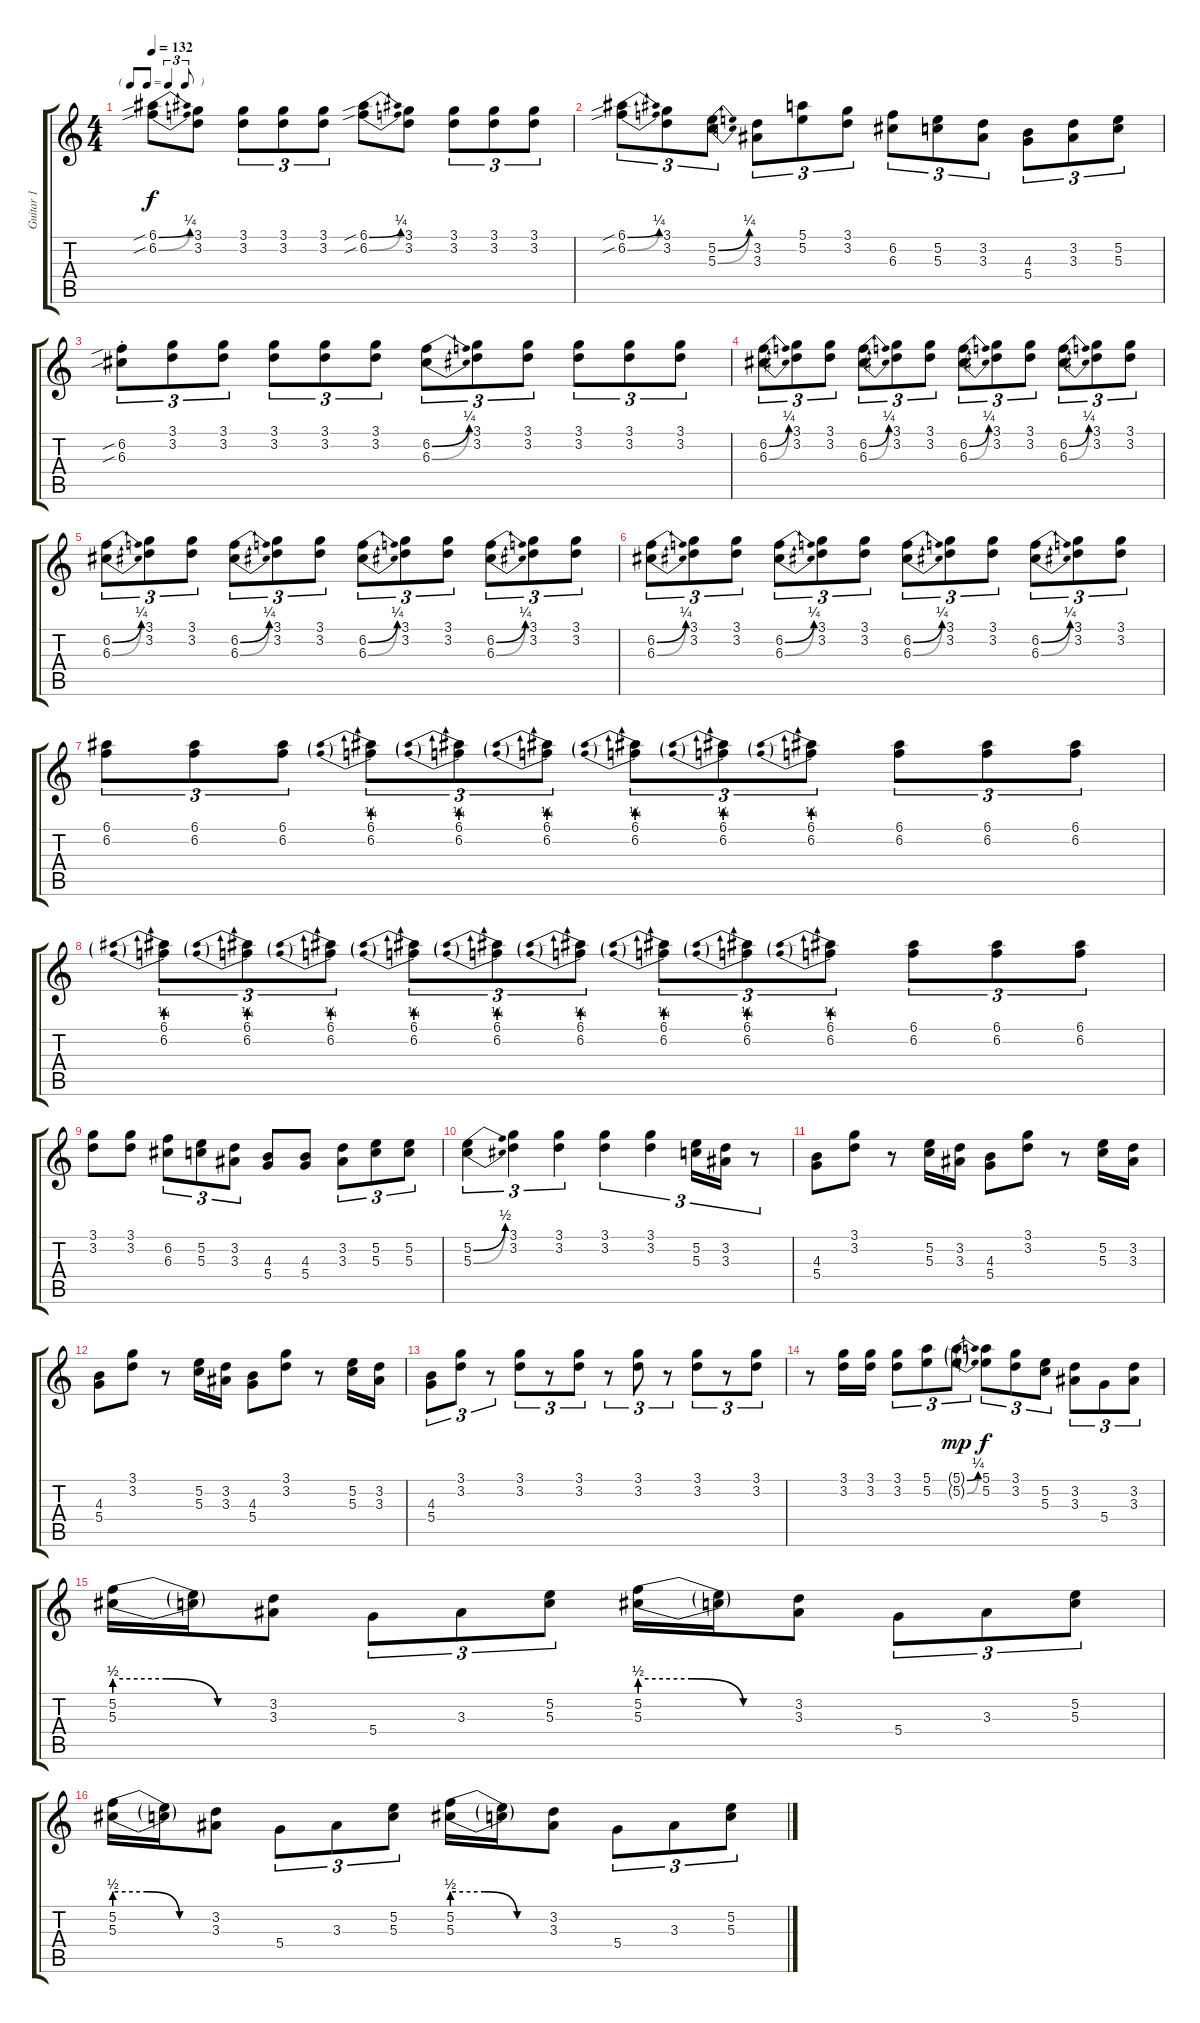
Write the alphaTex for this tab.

\track ("Guitar 1" "Guitar 1") {instrument electricguitarclean}
\staff {score tabs}
\tuning (E4 B3 G3 D3 A2 E2) {hide}
\ts (4 4)
\tf triplet8th
\tempo 132
\clef g2
\ks c
(6.1{be (bend 0 0 60 1) sib} 6.2{be (bend 0 0 60 1) sib}).8{dy f} (3.1 3.2).8 (3.1 3.2).8{tu (3 2)} (3.1 3.2).8{tu (3 2)} (3.1 3.2).8{tu (3 2)} (6.1{be (bend 0 0 60 1) sib} 6.2{be (bend 0 0 60 1) sib}).8 (3.1 3.2).8 (3.1 3.2).8{tu (3 2)} (3.1 3.2).8{tu (3 2)} (3.1 3.2).8{tu (3 2)} |
(6.1{be (bend 0 0 60 1) sib} 6.2{be (bend 0 0 60 1) sib}).8{tu (3 2)} (3.1 3.2).8{tu (3 2)} (5.2{be (bend 0 0 60 1)} 5.3{be (bend 0 0 60 1)}).8{tu (3 2)} (3.2 3.3).8{tu (3 2)} (5.1 5.2).8{tu (3 2)} (3.1 3.2).8{tu (3 2)} (6.2 6.3).8{tu (3 2)} (5.2 5.3).8{tu (3 2)} (3.2 3.3).8{tu (3 2)} (4.3 5.4).8{tu (3 2)} (3.2 3.3).8{tu (3 2)} (5.2 5.3).8{tu (3 2)} |
(6.2{sib st} 6.3{sib st}).8{tu (3 2)} (3.1 3.2).8{tu (3 2)} (3.1 3.2).8{tu (3 2)} (3.1 3.2).8{tu (3 2)} (3.1 3.2).8{tu (3 2)} (3.1 3.2).8{tu (3 2)} (6.2{be (bend 0 0 60 1)} 6.3{be (bend 0 0 60 1)}).8{tu (3 2)} (3.1 3.2).8{tu (3 2)} (3.1 3.2).8{tu (3 2)} (3.1 3.2).8{tu (3 2)} (3.1 3.2).8{tu (3 2)} (3.1 3.2).8{tu (3 2)} |
(6.2{be (bend 0 0 60 1)} 6.3{be (bend 0 0 60 1)}).8{tu (3 2)} (3.1 3.2).8{tu (3 2)} (3.1 3.2).8{tu (3 2)} (6.2{be (bend 0 0 60 1)} 6.3{be (bend 0 0 60 1)}).8{tu (3 2)} (3.1 3.2).8{tu (3 2)} (3.1 3.2).8{tu (3 2)} (6.2{be (bend 0 0 60 1)} 6.3{be (bend 0 0 60 1)}).8{tu (3 2)} (3.1 3.2).8{tu (3 2)} (3.1 3.2).8{tu (3 2)} (6.2{be (bend 0 0 60 1)} 6.3{be (bend 0 0 60 1)}).8{tu (3 2)} (3.1 3.2).8{tu (3 2)} (3.1 3.2).8{tu (3 2)} |
(6.2{be (bend 0 0 60 1)} 6.3{be (bend 0 0 60 1)}).8{tu (3 2)} (3.1 3.2).8{tu (3 2)} (3.1 3.2).8{tu (3 2)} (6.2{be (bend 0 0 60 1)} 6.3{be (bend 0 0 60 1)}).8{tu (3 2)} (3.1 3.2).8{tu (3 2)} (3.1 3.2).8{tu (3 2)} (6.2{be (bend 0 0 60 1)} 6.3{be (bend 0 0 60 1)}).8{tu (3 2)} (3.1 3.2).8{tu (3 2)} (3.1 3.2).8{tu (3 2)} (6.2{be (bend 0 0 60 1)} 6.3{be (bend 0 0 60 1)}).8{tu (3 2)} (3.1 3.2).8{tu (3 2)} (3.1 3.2).8{tu (3 2)} |
(6.2{be (bend 0 0 60 1)} 6.3{be (bend 0 0 60 1)}).8{tu (3 2)} (3.1 3.2).8{tu (3 2)} (3.1 3.2).8{tu (3 2)} (6.2{be (bend 0 0 60 1)} 6.3{be (bend 0 0 60 1)}).8{tu (3 2)} (3.1 3.2).8{tu (3 2)} (3.1 3.2).8{tu (3 2)} (6.2{be (bend 0 0 60 1)} 6.3{be (bend 0 0 60 1)}).8{tu (3 2)} (3.1 3.2).8{tu (3 2)} (3.1 3.2).8{tu (3 2)} (6.2{be (bend 0 0 60 1)} 6.3{be (bend 0 0 60 1)}).8{tu (3 2)} (3.1 3.2).8{tu (3 2)} (3.1 3.2).8{tu (3 2)} |
(6.1 6.2).8{tu (3 2)} (6.1 6.2).8{tu (3 2)} (6.1 6.2).8{tu (3 2)} (6.1{be (prebend 0 1 60 1)} 6.2{be (prebend 0 1 60 1)}).8{tu (3 2)} (6.1{be (prebend 0 1 60 1)} 6.2{be (prebend 0 1 60 1)}).8{tu (3 2)} (6.1{be (prebend 0 1 60 1)} 6.2{be (prebend 0 1 60 1)}).8{tu (3 2)} (6.1{be (prebend 0 1 60 1)} 6.2{be (prebend 0 1 60 1)}).8{tu (3 2)} (6.1{be (prebend 0 1 60 1)} 6.2{be (prebend 0 1 60 1)}).8{tu (3 2)} (6.1{be (prebend 0 1 60 1)} 6.2{be (prebend 0 1 60 1)}).8{tu (3 2)} (6.1 6.2).8{tu (3 2)} (6.1 6.2).8{tu (3 2)} (6.1 6.2).8{tu (3 2)} |
(6.1{be (prebend 0 1 60 1)} 6.2{be (prebend 0 1 60 1)}).8{tu (3 2)} (6.1{be (prebend 0 1 60 1)} 6.2{be (prebend 0 1 60 1)}).8{tu (3 2)} (6.1{be (prebend 0 1 60 1)} 6.2{be (prebend 0 1 60 1)}).8{tu (3 2)} (6.1{be (prebend 0 1 60 1)} 6.2{be (prebend 0 1 60 1)}).8{tu (3 2)} (6.1{be (prebend 0 1 60 1)} 6.2{be (prebend 0 1 60 1)}).8{tu (3 2)} (6.1{be (prebend 0 1 60 1)} 6.2{be (prebend 0 1 60 1)}).8{tu (3 2)} (6.1{be (prebend 0 1 60 1)} 6.2{be (prebend 0 1 60 1)}).8{tu (3 2)} (6.1{be (prebend 0 1 60 1)} 6.2{be (prebend 0 1 60 1)}).8{tu (3 2)} (6.1{be (prebend 0 1 60 1)} 6.2{be (prebend 0 1 60 1)}).8{tu (3 2)} (6.1 6.2).8{tu (3 2)} (6.1 6.2).8{tu (3 2)} (6.1 6.2).8{tu (3 2)} |
(3.1 3.2).8 (3.1 3.2).8 (6.2 6.3).8{tu (3 2)} (5.2 5.3).8{tu (3 2)} (3.2 3.3).8{tu (3 2)} (4.3 5.4).8 (4.3 5.4).8 (3.2 3.3).8{tu (3 2)} (5.2 5.3).8{tu (3 2)} (5.2 5.3).8{tu (3 2)} |
(5.2{be (bend 0 0 60 2)} 5.3{be (bend 0 0 60 2)}).4{tu (3 2)} (3.1 3.2).4{tu (3 2)} (3.1 3.2).4{tu (3 2)} (3.1 3.2).4{tu (3 2)} (3.1 3.2).4{tu (3 2)} (5.2 5.3).16{tu (3 2)} (3.2 3.3).16{tu (3 2)} r.8{tu (3 2)} |
(4.3 5.4).8 (3.1 3.2).8 r.8 (5.2 5.3).16 (3.2 3.3).16 (4.3 5.4).8 (3.1 3.2).8 r.8 (5.2 5.3).16 (3.2 3.3).16 |
(4.3 5.4).8 (3.1 3.2).8 r.8 (5.2 5.3).16 (3.2 3.3).16 (4.3 5.4).8 (3.1 3.2).8 r.8 (5.2 5.3).16 (3.2 3.3).16 |
(4.3 5.4).8{tu (3 2)} (3.1 3.2).8{tu (3 2)} r.8{tu (3 2)} (3.1 3.2).8{tu (3 2)} r.8{tu (3 2)} (3.1 3.2).8{tu (3 2)} r.8{tu (3 2)} (3.1 3.2).8{tu (3 2)} r.8{tu (3 2)} (3.1 3.2).8{tu (3 2)} r.8{tu (3 2)} (3.1 3.2).8{tu (3 2)} |
r.8 (3.1 3.2).16 (3.1 3.2).16 (3.1 3.2).8{tu (3 2)} (5.1 5.2).8{tu (3 2)} (5.1{be (bend 0 0 60 1) g} 5.2{be (bend 0 0 60 1) g}).8{tu (3 2) dy mp} (5.1 5.2).8{tu (3 2) dy f} (3.1 3.2).8{tu (3 2)} (5.2 5.3).8{tu (3 2)} (3.2 3.3).8{tu (3 2)} 5.4.8{tu (3 2)} (3.2 3.3).8{tu (3 2)} |
(5.2{be (custom 0 2 20 2 40 0 60 0)} 5.3{be (custom 0 2 20 2 40 0 60 0)}).16 (5.2{t} 5.3{t}).16 (3.2 3.3).8 5.4.8{tu (3 2)} 3.3.8{tu (3 2)} (5.2 5.3).8{tu (3 2)} (5.2{be (custom 0 2 20 2 40 0 60 0)} 5.3{be (custom 0 2 20 2 40 0 60 0)}).16 (5.2{t} 5.3{t}).16 (3.2 3.3).8 5.4.8{tu (3 2)} 3.3.8{tu (3 2)} (5.2 5.3).8{tu (3 2)} |
(5.2{be (custom 0 2 20 2 40 0 60 0)} 5.3{be (custom 0 2 20 2 40 0 60 0)}).16 (5.2{t} 5.3{t}).16 (3.2 3.3).8 5.4.8{tu (3 2)} 3.3.8{tu (3 2)} (5.2 5.3).8{tu (3 2)} (5.2{be (custom 0 2 20 2 40 0 60 0)} 5.3{be (custom 0 2 20 2 40 0 60 0)}).16 (5.2{t} 5.3{t}).16 (3.2 3.3).8 5.4.8{tu (3 2)} 3.3.8{tu (3 2)} (5.2 5.3).8{tu (3 2)}
